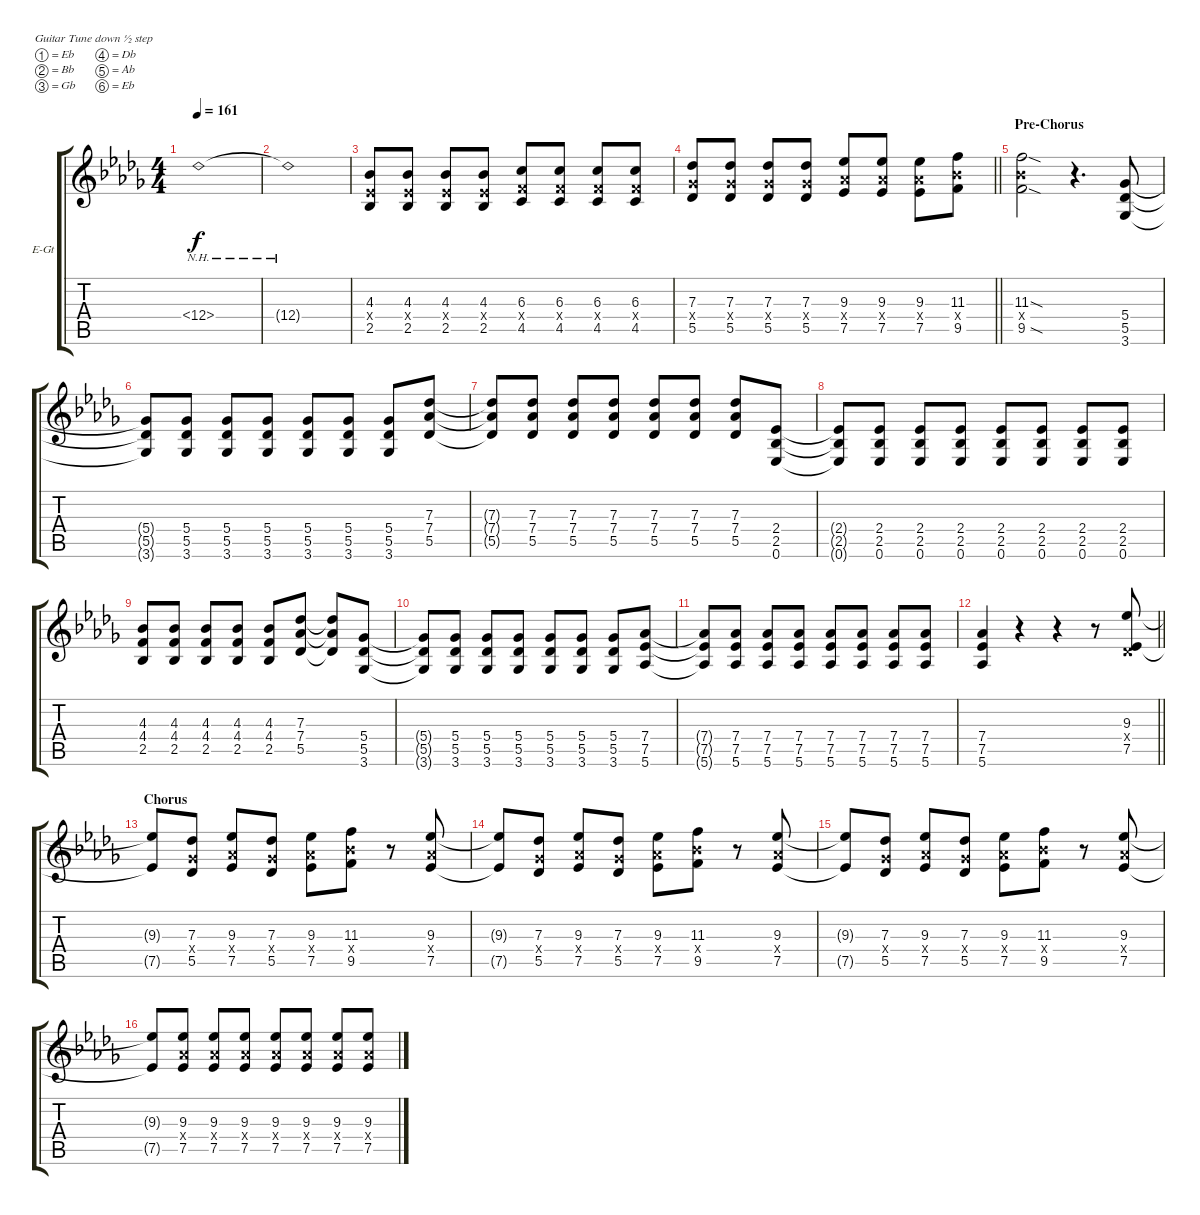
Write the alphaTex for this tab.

\bracketExtendMode groupsimilarinstruments
\firstSystemTrackNameOrientation horizontal
\otherSystemsTrackNameOrientation horizontal
\track ("Lead Gutar" "E-Gt") {instrument distortionguitar}
\staff {score tabs}
\tuning (Eb4 Bb3 Gb3 Db3 Ab2 Eb2)
\ts (4 4)
\tempo 161
\clef g2
\ks db
12.4{nh}.1{dy f} |
12.4{nh t}.1 |
(4.3 2.4{x} 2.5).8 (4.3 2.4{x} 2.5).8 (4.3 2.4{x} 2.5).8 (4.3 2.4{x} 2.5).8 (6.3 4.4{x} 4.5).8 (6.3 4.4{x} 4.5).8 (6.3 4.4{x} 4.5).8 (6.3 4.4{x} 4.5).8 |
\barLineRight lightlight
(7.3 5.4{x} 5.5).8 (7.3 5.4{x} 5.5).8 (7.3 5.4{x} 5.5).8 (7.3 5.4{x} 5.5).8 (9.3 7.4{x} 7.5).8 (9.3 7.4{x} 7.5).8 (9.3 7.4{x} 7.5).8 (11.3 9.4{x} 9.5).8 |
\section ("" "Pre-Chorus")
(11.3{sod} 9.4{x} 9.5{sod}).2 r.4{d} (5.4 5.5 3.6).8 |
(5.4{t} 5.5{t} 3.6{t}).8 (5.4 5.5 3.6).8 (5.4 5.5 3.6).8 (5.4 5.5 3.6).8 (5.4 5.5 3.6).8 (5.4 5.5 3.6).8 (5.4 5.5 3.6).8 (7.3 7.4 5.5).8 |
(7.3{t} 7.4{t} 5.5{t}).8 (7.3 7.4 5.5).8 (7.3 7.4 5.5).8 (7.3 7.4 5.5).8 (7.3 7.4 5.5).8 (7.3 7.4 5.5).8 (7.3 7.4 5.5).8 (2.4 2.5 0.6).8 |
(2.4{t} 2.5{t} 0.6{t}).8 (2.4 2.5 0.6).8 (2.4 2.5 0.6).8 (2.4 2.5 0.6).8 (2.4 2.5 0.6).8 (2.4 2.5 0.6).8 (2.4 2.5 0.6).8 (2.4 2.5 0.6).8 |
(4.3 4.4 2.5).8 (4.3 4.4 2.5).8 (4.3 4.4 2.5).8 (4.3 4.4 2.5).8 (4.3 4.4 2.5).8 (7.3 7.4 5.5).8 (7.3{t} 7.4{t} 5.5{t}).8 (5.4 5.5 3.6).8 |
(5.4{t} 5.5{t} 3.6{t}).8 (5.4 5.5 3.6).8 (5.4 5.5 3.6).8 (5.4 5.5 3.6).8 (5.4 5.5 3.6).8 (5.4 5.5 3.6).8 (5.4 5.5 3.6).8 (7.4 7.5 5.6).8 |
(7.4{t} 7.5{t} 5.6{t}).8 (7.4 7.5 5.6).8 (7.4 7.5 5.6).8 (7.4 7.5 5.6).8 (7.4 7.5 5.6).8 (7.4 7.5 5.6).8 (7.4 7.5 5.6).8 (7.4 7.5 5.6).8 |
\barLineRight lightlight
(7.4 7.5 5.6).4 r.4 r.4 r.8 (9.3 7.5 0.4{x}).8 |
\section ("" "Chorus")
(9.3{t} 7.5{t}).8 (7.3 5.4{x} 5.5).8 (9.3 7.4{x} 7.5).8 (7.3 5.4{x} 5.5).8 (9.3 7.4{x} 7.5).8 (11.3 9.4{x} 9.5).8 r.8 (9.3 7.4{x} 7.5).8 |
(9.3{t} 7.5{t}).8 (7.3 5.4{x} 5.5).8 (9.3 7.4{x} 7.5).8 (7.3 5.4{x} 5.5).8 (9.3 7.4{x} 7.5).8 (11.3 9.4{x} 9.5).8 r.8 (9.3 7.4{x} 7.5).8 |
(9.3{t} 7.5{t}).8 (7.3 5.4{x} 5.5).8 (9.3 7.4{x} 7.5).8 (7.3 5.4{x} 5.5).8 (9.3 7.4{x} 7.5).8 (11.3 9.4{x} 9.5).8 r.8 (9.3 7.4{x} 7.5).8 |
(9.3{t} 7.5{t}).8 (9.3 7.4{x} 7.5).8 (9.3 7.4{x} 7.5).8 (9.3 7.4{x} 7.5).8 (9.3 7.4{x} 7.5).8 (9.3 7.4{x} 7.5).8 (9.3 7.4{x} 7.5).8 (9.3 7.4{x} 7.5).8
